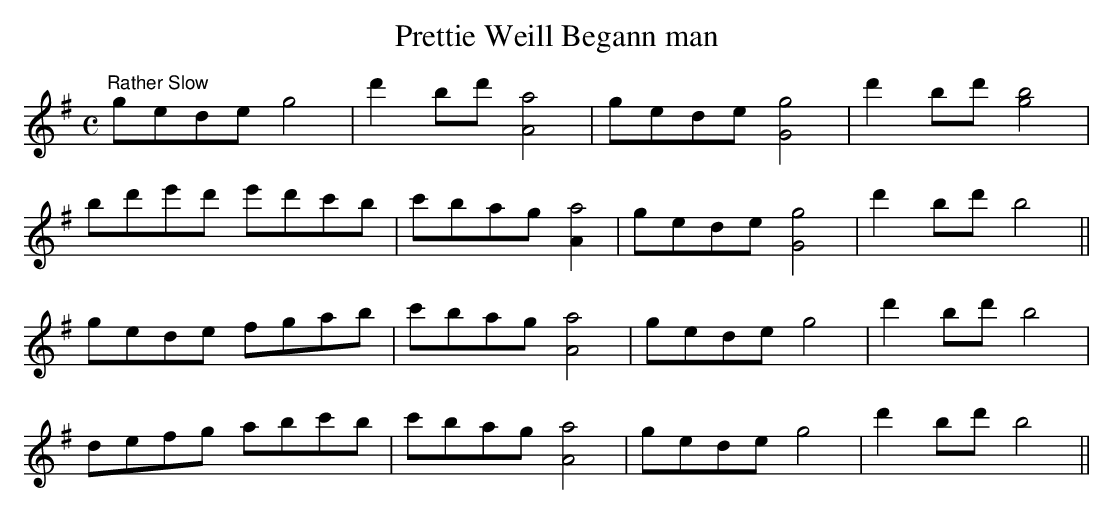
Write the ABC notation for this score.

X:1
T:Prettie Weill Begann man
M:C
L:1/8
K:G
"Rather Slow"gede g4|d'2 bd' [A4a4]|gede [G4g4]|d'2 bd' [g4b4]|
bd'e'd' e'd'c'b|c'bag [A2a4]|gede [G4g4]|d'2 bd' b4||
gede fgab|c'bag [A4a4]|gede g4|d'2 bd' b4|
defg abc'b|c'bag [A4a4]|gede g4|d'2 bd' b4||
